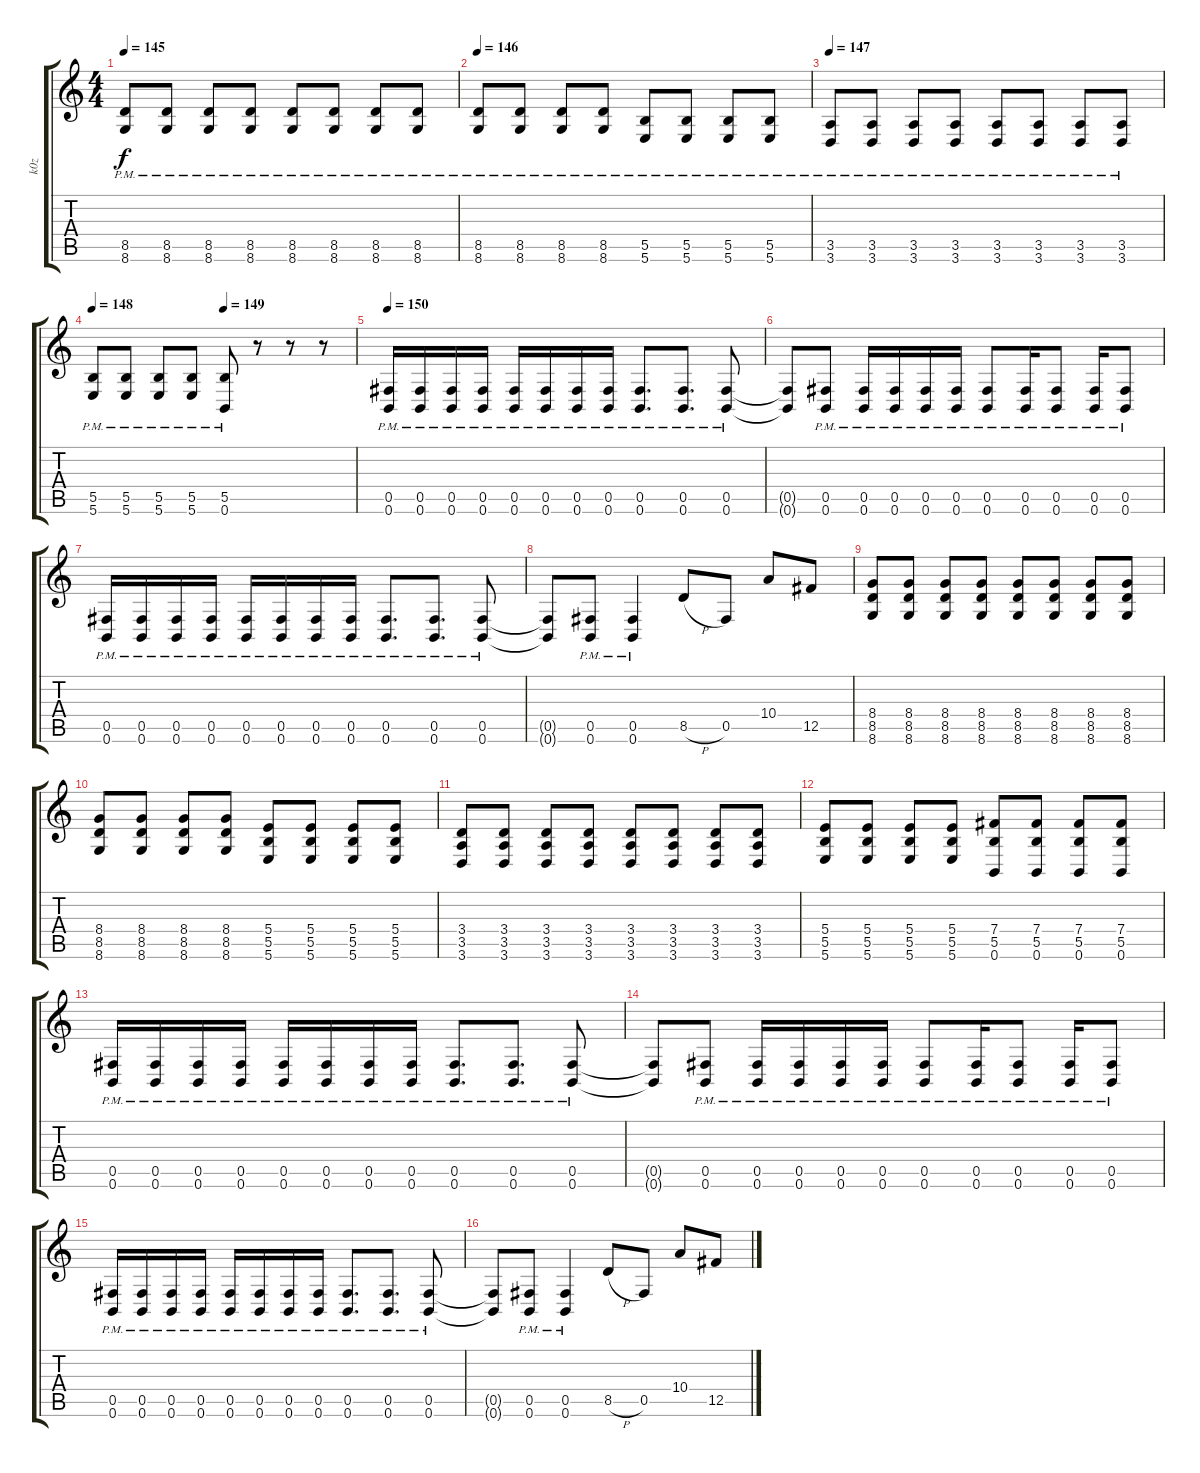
\track ("k0z" "k0z") {instrument distortionguitar}
\staff {score tabs}
\tuning (Db4 Ab3 E3 B2 Gb2 B1) {hide}
\ts (4 4)
\tempo 145
\clef g2
\ks c
(8.5{pm} 8.6{pm}).8{dy f} (8.5{pm} 8.6{pm}).8 (8.5{pm} 8.6{pm}).8 (8.5{pm} 8.6{pm}).8 (8.5{pm} 8.6{pm}).8 (8.5{pm} 8.6{pm}).8 (8.5{pm} 8.6{pm}).8 (8.5{pm} 8.6{pm}).8 |
\tempo 146
(8.5{pm} 8.6{pm}).8 (8.5{pm} 8.6{pm}).8 (8.5{pm} 8.6{pm}).8 (8.5{pm} 8.6{pm}).8 (5.5{pm} 5.6{pm}).8 (5.5{pm} 5.6{pm}).8 (5.5{pm} 5.6{pm}).8 (5.5{pm} 5.6{pm}).8 |
\tempo 147
(3.5{pm} 3.6{pm}).8 (3.5{pm} 3.6{pm}).8 (3.5{pm} 3.6{pm}).8 (3.5{pm} 3.6{pm}).8 (3.5{pm} 3.6{pm}).8 (3.5{pm} 3.6{pm}).8 (3.5{pm} 3.6{pm}).8 (3.5{pm} 3.6{pm}).8 |
\tempo 148
\tempo (149 0.5)
(5.5{pm} 5.6{pm}).8 (5.5{pm} 5.6{pm}).8 (5.5{pm} 5.6{pm}).8 (5.5{pm} 5.6{pm}).8 (5.5{pm} 0.6{pm}).8 r.8 r.8 r.8 |
\tempo 150
(0.5{pm} 0.6{pm}).16 (0.5{pm} 0.6{pm}).16 (0.5{pm} 0.6{pm}).16 (0.5{pm} 0.6{pm}).16 (0.5{pm} 0.6{pm}).16 (0.5{pm} 0.6{pm}).16 (0.5{pm} 0.6{pm}).16 (0.5{pm} 0.6{pm}).16 (0.5{pm} 0.6{pm}).8{d} (0.5{pm} 0.6{pm}).8{d} (0.5{pm} 0.6{pm}).8 |
(0.5{t} 0.6{t}).8 (0.5{pm} 0.6{pm}).8 (0.5{pm} 0.6{pm}).16 (0.5{pm} 0.6{pm}).16 (0.5{pm} 0.6{pm}).16 (0.5{pm} 0.6{pm}).16 (0.5{pm} 0.6{pm}).8 (0.5{pm} 0.6{pm}).16 (0.5{pm} 0.6{pm}).8 (0.5{pm} 0.6{pm}).16 (0.5{pm} 0.6{pm}).8 |
(0.5{pm} 0.6{pm}).16 (0.5{pm} 0.6{pm}).16 (0.5{pm} 0.6{pm}).16 (0.5{pm} 0.6{pm}).16 (0.5{pm} 0.6{pm}).16 (0.5{pm} 0.6{pm}).16 (0.5{pm} 0.6{pm}).16 (0.5{pm} 0.6{pm}).16 (0.5{pm} 0.6{pm}).8{d} (0.5{pm} 0.6{pm}).8{d} (0.5{pm} 0.6{pm}).8 |
(0.5{t} 0.6{t}).8 (0.5{pm} 0.6{pm}).8 (0.5{pm} 0.6{pm}).4 8.5{h}.8 0.5.8 10.4.8 12.5.8 |
(8.4 8.5 8.6).8 (8.4 8.5 8.6).8 (8.4 8.5 8.6).8 (8.4 8.5 8.6).8 (8.4 8.5 8.6).8 (8.4 8.5 8.6).8 (8.4 8.5 8.6).8 (8.4 8.5 8.6).8 |
(8.4 8.5 8.6).8 (8.4 8.5 8.6).8 (8.4 8.5 8.6).8 (8.4 8.5 8.6).8 (5.4 5.5 5.6).8 (5.4 5.5 5.6).8 (5.4 5.5 5.6).8 (5.4 5.5 5.6).8 |
(3.4 3.5 3.6).8 (3.4 3.5 3.6).8 (3.4 3.5 3.6).8 (3.4 3.5 3.6).8 (3.4 3.5 3.6).8 (3.4 3.5 3.6).8 (3.4 3.5 3.6).8 (3.4 3.5 3.6).8 |
(5.4 5.5 5.6).8 (5.4 5.5 5.6).8 (5.4 5.5 5.6).8 (5.4 5.5 5.6).8 (7.4 5.5 0.6).8 (7.4 5.5 0.6).8 (7.4 5.5 0.6).8 (7.4 5.5 0.6).8 |
(0.5{pm} 0.6{pm}).16 (0.5{pm} 0.6{pm}).16 (0.5{pm} 0.6{pm}).16 (0.5{pm} 0.6{pm}).16 (0.5{pm} 0.6{pm}).16 (0.5{pm} 0.6{pm}).16 (0.5{pm} 0.6{pm}).16 (0.5{pm} 0.6{pm}).16 (0.5{pm} 0.6{pm}).8{d} (0.5{pm} 0.6{pm}).8{d} (0.5{pm} 0.6{pm}).8 |
(0.5{t} 0.6{t}).8 (0.5{pm} 0.6{pm}).8 (0.5{pm} 0.6{pm}).16 (0.5{pm} 0.6{pm}).16 (0.5{pm} 0.6{pm}).16 (0.5{pm} 0.6{pm}).16 (0.5{pm} 0.6{pm}).8 (0.5{pm} 0.6{pm}).16 (0.5{pm} 0.6{pm}).8 (0.5{pm} 0.6{pm}).16 (0.5{pm} 0.6{pm}).8 |
(0.5{pm} 0.6{pm}).16 (0.5{pm} 0.6{pm}).16 (0.5{pm} 0.6{pm}).16 (0.5{pm} 0.6{pm}).16 (0.5{pm} 0.6{pm}).16 (0.5{pm} 0.6{pm}).16 (0.5{pm} 0.6{pm}).16 (0.5{pm} 0.6{pm}).16 (0.5{pm} 0.6{pm}).8{d} (0.5{pm} 0.6{pm}).8{d} (0.5{pm} 0.6{pm}).8 |
(0.5{t} 0.6{t}).8 (0.5{pm} 0.6{pm}).8 (0.5{pm} 0.6{pm}).4 8.5{h}.8 0.5.8 10.4.8 12.5.8
